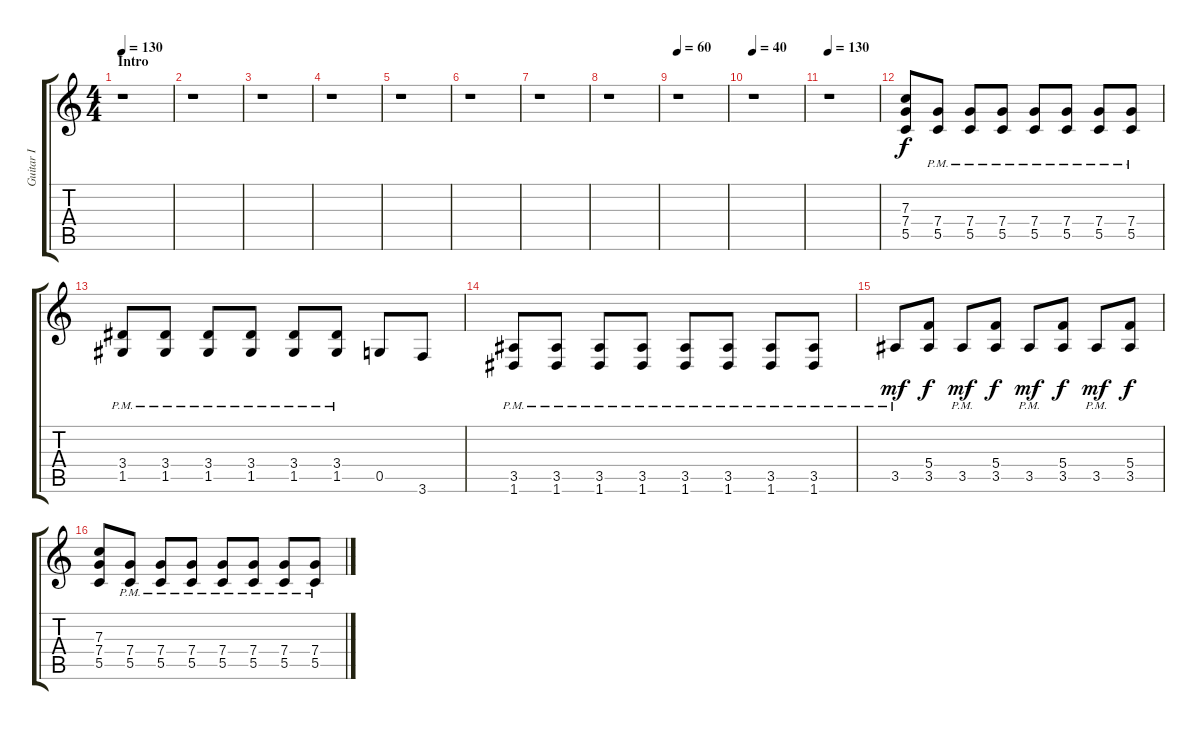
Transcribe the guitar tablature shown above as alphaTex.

\track ("Guitar I" "Guitar I") {instrument distortionguitar}
\staff {score tabs}
\tuning (D4 A3 F3 C3 G2 D2) {hide}
\ts (4 4)
\section ("" "Intro")
\tempo 130
\tempo 112
\tempo 130
\clef g2
\ks c
r.1{dy f instrument distortionguitar} |
r.1 |
r.1 |
r.1 |
r.1 |
r.1 |
r.1 |
r.1 |
\tempo 60
r.1 |
\tempo 40
r.1 |
\tempo 130
r.1 |
(7.3 7.4 5.5).8 (7.4{pm} 5.5{pm}).8 (7.4{pm} 5.5{pm}).8 (7.4{pm} 5.5{pm}).8 (7.4{pm} 5.5{pm}).8 (7.4{pm} 5.5{pm}).8 (7.4{pm} 5.5{pm}).8 (7.4{pm} 5.5{pm}).8 |
(3.4{pm} 1.5{pm}).8 (3.4{pm} 1.5{pm}).8 (3.4{pm} 1.5{pm}).8 (3.4{pm} 1.5{pm}).8 (3.4{pm} 1.5{pm}).8 (3.4{pm} 1.5{pm}).8 0.5.8 3.6.8 |
(3.5{pm} 1.6{pm}).8 (3.5{pm} 1.6{pm}).8 (3.5{pm} 1.6{pm}).8 (3.5{pm} 1.6{pm}).8 (3.5{pm} 1.6{pm}).8 (3.5{pm} 1.6{pm}).8 (3.5{pm} 1.6{pm}).8 (3.5{pm} 1.6{pm}).8 |
3.5{pm}.8{dy mf} (5.4 3.5).8{dy f} 3.5{pm}.8{dy mf} (5.4 3.5).8{dy f} 3.5{pm}.8{dy mf} (5.4 3.5).8{dy f} 3.5{pm}.8{dy mf} (5.4 3.5).8{dy f} |
(7.3 7.4 5.5).8 (7.4{pm} 5.5{pm}).8 (7.4{pm} 5.5{pm}).8 (7.4{pm} 5.5{pm}).8 (7.4{pm} 5.5{pm}).8 (7.4{pm} 5.5{pm}).8 (7.4{pm} 5.5{pm}).8 (7.4{pm} 5.5{pm}).8
